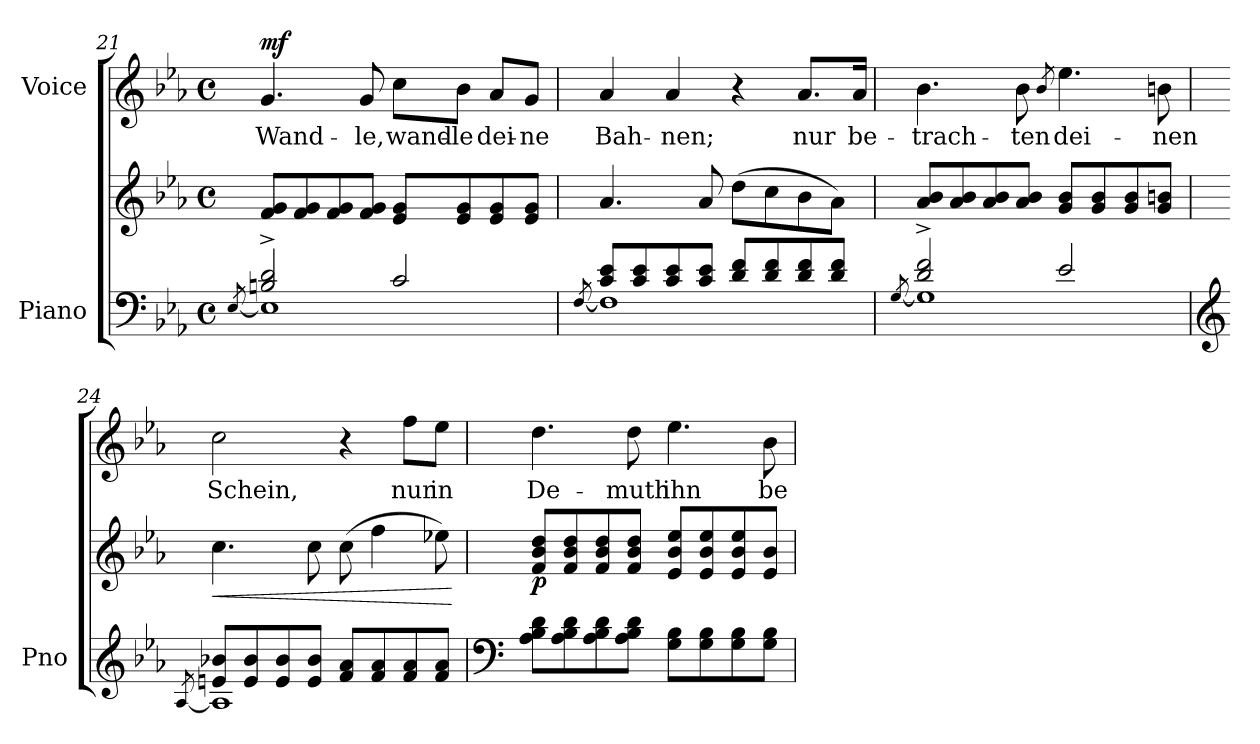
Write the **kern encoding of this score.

**kern	**kern	**dynam	**kern	**text	**dynam
*part2	*part2	*part2	*part1	*part1	*part1
*staff3	*staff2	*staff2/3	*staff1	*staff1	*staff1
*I"Piano	*	*	*I"Voice	*	*
*I'Pno	*	*	*	*	*
*clefF4	*clefG2	*	*clefG2	*	*
*k[b-e-a-]	*k[b-e-a-]	*	*k[b-e-a-]	*	*
*M4/4	*M4/4	*	*M4/4	*	*
*met(c)	*met(c)	*	*met(c)	*	*
=21	=21	=21	=21	=21	=21
*^	*	*	*	*	*
.	[8qE-/	.	.	.	.	.
!	!	!	!	!	!LO:LY:b	!LO:DY:a
2Bn/^ 2d/^	1E-]	8f/ 8g/L	.	4.g/	Wand-	mf
.	.	8f/ 8g/	.	.	.	.
.	.	8f/ 8g/	.	.	.	.
!	!	!	!	!	!LO:LY:b	!
.	.	8f/ 8g/J	.	8g/	-le,	.
!	!	!	!	!	!LO:LY:b	!
2c/	.	8e-/ 8g/L	.	8cc\L	wand-	.
!	!	!	!	!	!LO:LY:b	!
.	.	8e-/ 8g/	.	8b-\J	-le	.
!	!	!	!	!	!LO:LY:b	!
.	.	8e-/ 8g/	.	8a-/L	dei-	.
!	!	!	!	!	!LO:LY:b	!
.	.	8e-/ 8g/J	.	8g/J	-ne	.
=22	=22	=22	=22	=22	=22	=22
.	[8qF/	.	.	.	.	.
!	!	!	!	!	!LO:LY:b	!
8c/ 8e-/L	1F]	4.a-/	.	4a-/	Bah-	.
8c/ 8e-/	.	.	.	.	.	.
!	!	!	!	!	!LO:LY:b	!
8c/ 8e-/	.	.	.	4a-/	-nen;	.
8c/ 8e-/J	.	8a-/	.	.	.	.
8d/ 8f/L	.	(>8dd\L	.	4r	.	.
8d/ 8f/	.	8cc\	.	.	.	.
!	!	!	!	!	!LO:LY:b	!
8d/ 8f/	.	8b-\	.	8.a-/L	nur	.
8d/ 8f/J	.	8a-\J)	.	.	.	.
!	!	!	!	!	!LO:LY:b	!
.	.	.	.	16a-/Jk	be-	.
=23	=23	=23	=23	=23	=23	=23
.	[8qG/	.	.	.	.	.
!	!	!	!	!	!LO:LY:b	!
2d/^ 2f/^	1G]	8a-/ 8b-/L	.	4.b-\	-trach-	.
.	.	8a-/ 8b-/	.	.	.	.
.	.	8a-/ 8b-/	.	.	.	.
!	!	!	!	!	!LO:LY:b	!
.	.	8a-/ 8b-/J	.	8b-\	-ten	.
.	.	.	.	8qb-/	.	.
!	!	!	!	!	!LO:LY:b	!
2e-/	.	8g/ 8b-/L	.	4.ee-\	dei-	.
.	.	8g/ 8b-/	.	.	.	.
.	.	8g/ 8b-/	.	.	.	.
!	!	!	!	!	!LO:LY:b	!
.	.	8g/ 8bn/J	.	8bn\	-nen	.
!!LO:PB:g=z
=24	=24	=24	=24	=24	=24	=24
*clefG2	*	*	*	*	*	*
.	[8qA-/	.	.	.	.	.
!	!	!	!LO:HP:b	!	!LO:LY:b	!
8en/ 8b-X/L	1A-]	4.cc\	<	2cc\	Schein,	.
8e/ 8b-/	.	.	.	.	.	.
8e/ 8b-/	.	.	.	.	.	.
8e/ 8b-/J	.	8cc\	.	.	.	.
8f/ 8a-/L	.	(>8cc\	.	4r	.	.
8f/ 8a-/	.	4ff\	.	.	.	.
!	!	!	!	!	!LO:LY:b	!
8f/ 8a-/	.	.	.	8ff\L	nur	.
!	!	!	!	!	!LO:LY:b	!
8f/ 8a-/J	.	8ee-X\)	.	8ee-\J	in	.
*v	*v	*	*	*	*	*
.	.	[	.	.	.
=25	=25	=25	=25	=25	=25
*clefF4	*	*	*	*	*
!	!	!LO:DY:b	!	!LO:LY:b	!
8A-\ 8B-\ 8d\L	8f/ 8b-/ 8dd/L	p	4.dd\	De-	.
8A-\ 8B-\ 8d\	8f/ 8b-/ 8dd/	.	.	.	.
8A-\ 8B-\ 8d\	8f/ 8b-/ 8dd/	.	.	.	.
!	!	!	!	!LO:LY:b	!
8A-\ 8B-\ 8d\J	8f/ 8b-/ 8dd/J	.	8dd\	-muth	.
!	!	!	!	!LO:LY:b	!
8G\ 8B-\L	8e-/ 8b-/ 8ee-/L	.	4.ee-\	ihn	.
8G\ 8B-\	8e-/ 8b-/ 8ee-/	.	.	.	.
8G\ 8B-\	8e-/ 8b-/ 8ee-/	.	.	.	.
!	!	!	!	!LO:LY:b	!
8G\ 8B-\J	8e-/ 8b-/J	.	8b-\	be-	.
=	=	=	=	=	=
*-	*-	*-	*-	*-	*-
